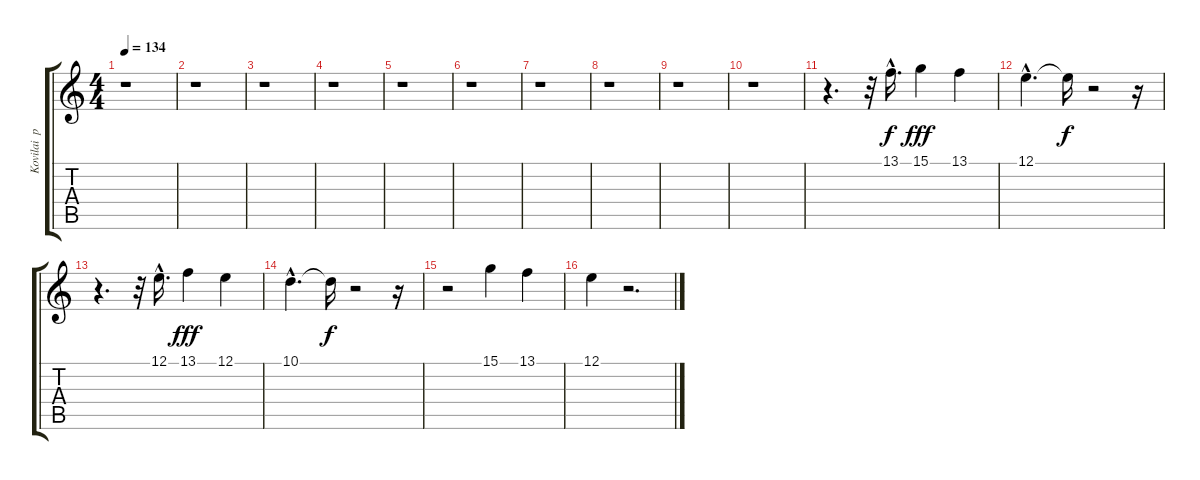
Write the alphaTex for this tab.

\track ("Kovilai  po tihonechky:" "Kovilai  p") {instrument fx4atmosphere}
\staff {score tabs}
\tuning (E4 B3 G3 D3 A2 E2) {hide}
\ts (4 4)
\tempo 134
\clef g2
\ks c
r.1{dy f} |
r.1 |
r.1 |
r.1 |
r.1 |
r.1 |
r.1 |
r.1 |
r.1 |
r.1 |
r.4{d} r.32 13.1{hac}.16{d volume 12} 15.1.4{dy fff} 13.1.4 |
12.1{hac}.4{d} 12.1{t}.16{dy f} r.2 r.16 |
r.4{d} r.32 12.1{hac}.16{d} 13.1.4{dy fff} 12.1.4 |
10.1{hac}.4{d} 10.1{t}.16{dy f} r.2 r.16 |
r.2 15.1.4 13.1.4 |
12.1.4 r.2{d}
